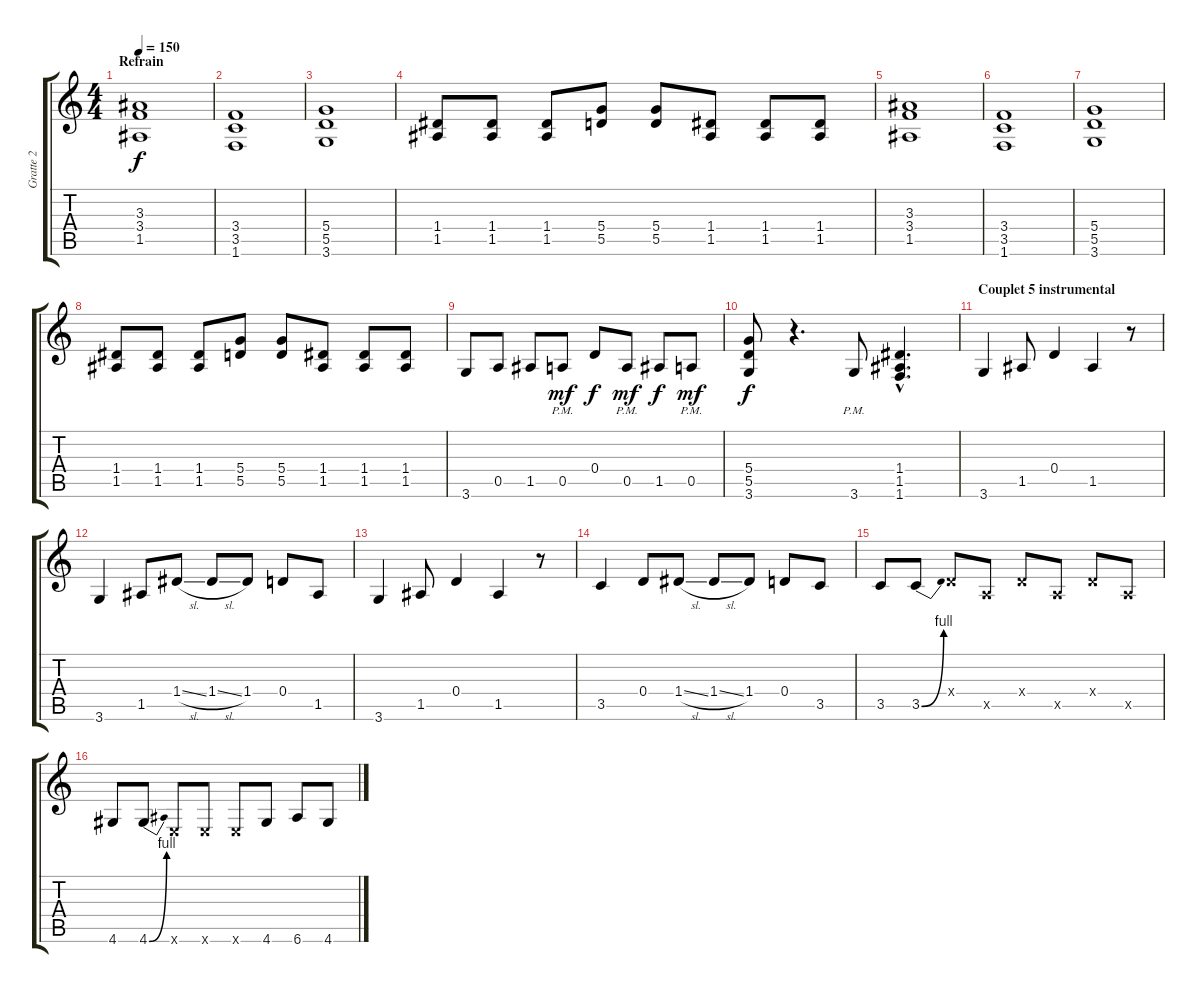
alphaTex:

\track ("Gratte 2" "Gratte 2") {instrument overdrivenguitar}
\staff {score tabs}
\tuning (E4 B3 G3 D3 A2 E2) {hide}
\ts (4 4)
\section ("" "Refrain")
\tempo 150
\clef g2
\ks c
(3.3 3.4 1.5).1{dy f} |
(3.4 3.5 1.6).1 |
(5.4 5.5 3.6).1 |
(1.4 1.5).8 (1.4 1.5).8 (1.4 1.5).8 (5.4 5.5).8 (5.4 5.5).8 (1.4 1.5).8 (1.4 1.5).8 (1.4 1.5).8 |
(3.3 3.4 1.5).1 |
(3.4 3.5 1.6).1 |
(5.4 5.5 3.6).1 |
(1.4 1.5).8 (1.4 1.5).8 (1.4 1.5).8 (5.4 5.5).8 (5.4 5.5).8 (1.4 1.5).8 (1.4 1.5).8 (1.4 1.5).8 |
3.6.8 0.5.8 1.5.8 0.5{pm}.8{dy mf} 0.4.8{dy f} 0.5{pm}.8{dy mf} 1.5.8{dy f} 0.5{pm}.8{dy mf} |
(5.4 5.5 3.6).8{dy f} r.4{d} 3.6{pm}.8 (1.4{hac} 1.5{hac} 1.6{hac}).4{d} |
\section ("" "Couplet 5 instrumental")
3.6.4 1.5.8 0.4.4 1.5.4 r.8 |
3.6.4 1.5.8 1.4{sl}.8 1.4{sl}.8 1.4.8 0.4.8 1.5.8 |
3.6.4 1.5.8 0.4.4 1.5.4 r.8 |
3.5.4 0.4.8 1.4{sl}.8 1.4{sl}.8 1.4.8 0.4.8 3.5.8 |
3.5.8 3.5{be (bend 0 0 60 4)}.8 0.4{x}.8 0.5{x}.8 0.4{x}.8 0.5{x}.8 0.4{x}.8 0.5{x}.8 |
4.6.8 4.6{be (bend 0 0 60 4)}.8 0.6{x}.8 0.6{x}.8 0.6{x}.8 4.6.8 6.6.8 4.6.8
